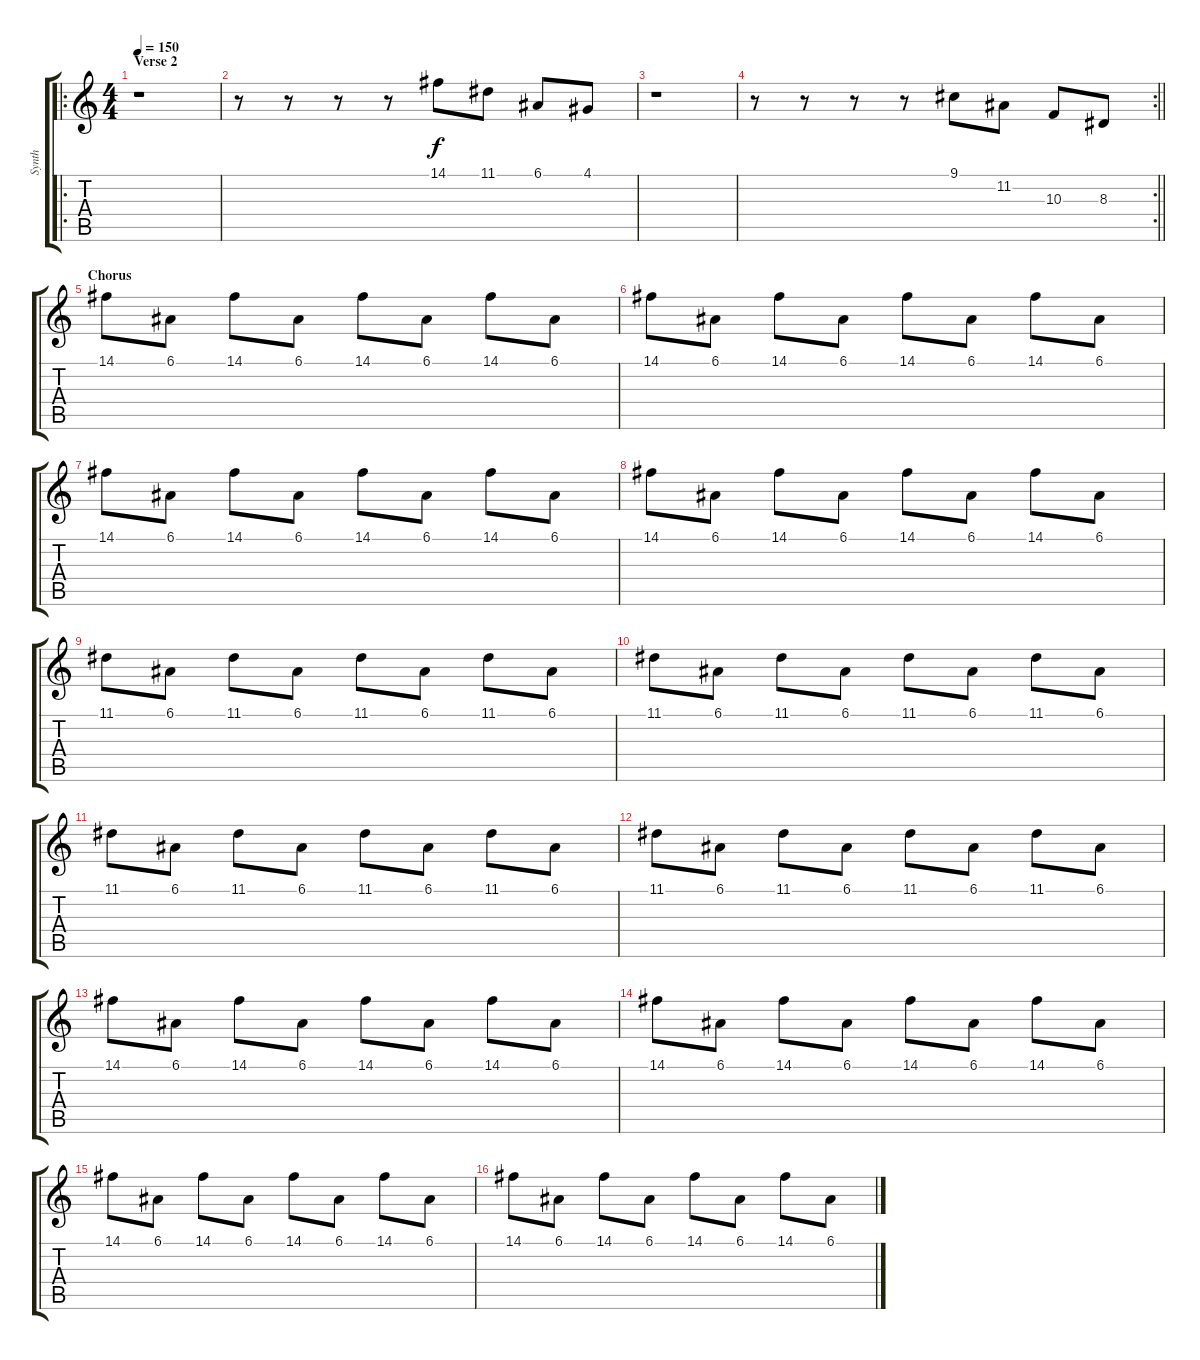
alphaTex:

\track ("Synth" "Synth") {instrument lead2sawtooth bank 255}
\staff {score tabs}
\tuning (E4 B3 G3 D3 A2 E2) {hide}
\ro
\ts (4 4)
\section ("" "Verse 2")
\tempo 150
\clef g2
\ks c
r.1{dy f} |
r.8 r.8 r.8 r.8 14.1.8 11.1.8 6.1.8 4.1.8 |
r.1 |
\rc 2
\barLineRight lightlight
r.8 r.8 r.8 r.8 9.1.8 11.2.8 10.3.8 8.3.8 |
\section ("" "Chorus")
14.1.8 6.1.8 14.1.8 6.1.8 14.1.8 6.1.8 14.1.8 6.1.8 |
14.1.8 6.1.8 14.1.8 6.1.8 14.1.8 6.1.8 14.1.8 6.1.8 |
14.1.8 6.1.8 14.1.8 6.1.8 14.1.8 6.1.8 14.1.8 6.1.8 |
14.1.8 6.1.8 14.1.8 6.1.8 14.1.8 6.1.8 14.1.8 6.1.8 |
11.1.8 6.1.8 11.1.8 6.1.8 11.1.8 6.1.8 11.1.8 6.1.8 |
11.1.8 6.1.8 11.1.8 6.1.8 11.1.8 6.1.8 11.1.8 6.1.8 |
11.1.8 6.1.8 11.1.8 6.1.8 11.1.8 6.1.8 11.1.8 6.1.8 |
11.1.8 6.1.8 11.1.8 6.1.8 11.1.8 6.1.8 11.1.8 6.1.8 |
14.1.8 6.1.8 14.1.8 6.1.8 14.1.8 6.1.8 14.1.8 6.1.8 |
14.1.8 6.1.8 14.1.8 6.1.8 14.1.8 6.1.8 14.1.8 6.1.8 |
14.1.8 6.1.8 14.1.8 6.1.8 14.1.8 6.1.8 14.1.8 6.1.8 |
14.1.8 6.1.8 14.1.8 6.1.8 14.1.8 6.1.8 14.1.8 6.1.8
